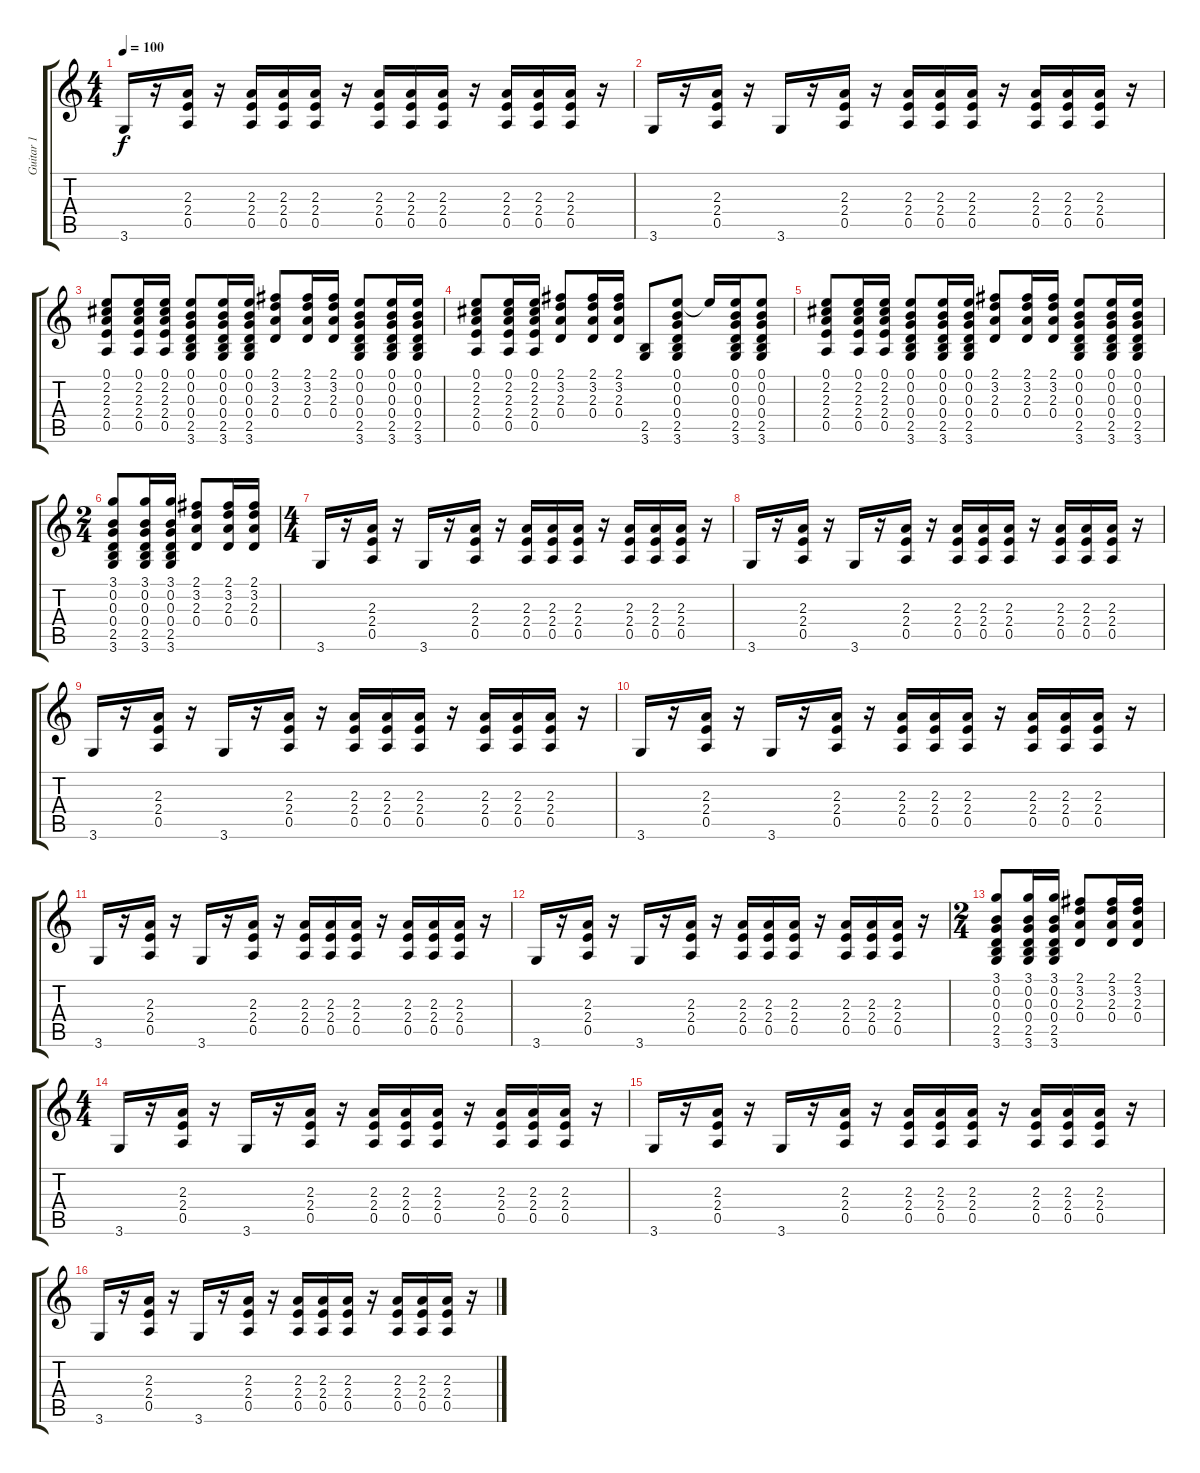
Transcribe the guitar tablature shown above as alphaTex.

\track ("Guitar 1" "Guitar 1") {instrument acousticguitarsteel}
\staff {score tabs}
\tuning (E4 B3 G3 D3 A2 E2) {hide}
\ts (4 4)
\tempo 100
\clef g2
\ks c
3.6.16{dy f} r.16 (2.3 2.4 0.5).16 r.16 (2.3 2.4 0.5).16 (2.3 2.4 0.5).16 (2.3 2.4 0.5).16 r.16 (2.3 2.4 0.5).16 (2.3 2.4 0.5).16 (2.3 2.4 0.5).16 r.16 (2.3 2.4 0.5).16 (2.3 2.4 0.5).16 (2.3 2.4 0.5).16 r.16 |
3.6.16 r.16 (2.3 2.4 0.5).16 r.16 3.6.16 r.16 (2.3 2.4 0.5).16 r.16 (2.3 2.4 0.5).16 (2.3 2.4 0.5).16 (2.3 2.4 0.5).16 r.16 (2.3 2.4 0.5).16 (2.3 2.4 0.5).16 (2.3 2.4 0.5).16 r.16 |
(0.1 2.2 2.3 2.4 0.5).8 (0.1 2.2 2.3 2.4 0.5).16 (0.1 2.2 2.3 2.4 0.5).16 (0.1 0.2 0.3 0.4 2.5 3.6).8 (0.1 0.2 0.3 0.4 2.5 3.6).16 (0.1 0.2 0.3 0.4 2.5 3.6).16 (2.1 3.2 2.3 0.4).8 (2.1 3.2 2.3 0.4).16 (2.1 3.2 2.3 0.4).16 (0.1 0.2 0.3 0.4 2.5 3.6).8 (0.1 0.2 0.3 0.4 2.5 3.6).16 (0.1 0.2 0.3 0.4 2.5 3.6).16 |
(0.1 2.2 2.3 2.4 0.5).8 (0.1 2.2 2.3 2.4 0.5).16 (0.1 2.2 2.3 2.4 0.5).16 (2.1 3.2 2.3 0.4).8 (2.1 3.2 2.3 0.4).16 (2.1 3.2 2.3 0.4).16 (2.5 3.6).8 (0.1 0.2 0.3 0.4 2.5 3.6).8 0.1{t}.16 (0.1 0.2 0.3 0.4 2.5 3.6).16 (0.1 0.2 0.3 0.4 2.5 3.6).8 |
(0.1 2.2 2.3 2.4 0.5).8 (0.1 2.2 2.3 2.4 0.5).16 (0.1 2.2 2.3 2.4 0.5).16 (0.1 0.2 0.3 0.4 2.5 3.6).8 (0.1 0.2 0.3 0.4 2.5 3.6).16 (0.1 0.2 0.3 0.4 2.5 3.6).16 (2.1 3.2 2.3 0.4).8 (2.1 3.2 2.3 0.4).16 (2.1 3.2 2.3 0.4).16 (0.1 0.2 0.3 0.4 2.5 3.6).8 (0.1 0.2 0.3 0.4 2.5 3.6).16 (0.1 0.2 0.3 0.4 2.5 3.6).16 |
\ts (2 4)
(3.1 0.2 0.3 0.4 2.5 3.6).8 (3.1 0.2 0.3 0.4 2.5 3.6).16 (3.1 0.2 0.3 0.4 2.5 3.6).16 (2.1 3.2 2.3 0.4).8 (2.1 3.2 2.3 0.4).16 (2.1 3.2 2.3 0.4).16 |
\ts (4 4)
3.6.16 r.16 (2.3 2.4 0.5).16 r.16 3.6.16 r.16 (2.3 2.4 0.5).16 r.16 (2.3 2.4 0.5).16 (2.3 2.4 0.5).16 (2.3 2.4 0.5).16 r.16 (2.3 2.4 0.5).16 (2.3 2.4 0.5).16 (2.3 2.4 0.5).16 r.16 |
3.6.16 r.16 (2.3 2.4 0.5).16 r.16 3.6.16 r.16 (2.3 2.4 0.5).16 r.16 (2.3 2.4 0.5).16 (2.3 2.4 0.5).16 (2.3 2.4 0.5).16 r.16 (2.3 2.4 0.5).16 (2.3 2.4 0.5).16 (2.3 2.4 0.5).16 r.16 |
3.6.16 r.16 (2.3 2.4 0.5).16 r.16 3.6.16 r.16 (2.3 2.4 0.5).16 r.16 (2.3 2.4 0.5).16 (2.3 2.4 0.5).16 (2.3 2.4 0.5).16 r.16 (2.3 2.4 0.5).16 (2.3 2.4 0.5).16 (2.3 2.4 0.5).16 r.16 |
3.6.16 r.16 (2.3 2.4 0.5).16 r.16 3.6.16 r.16 (2.3 2.4 0.5).16 r.16 (2.3 2.4 0.5).16 (2.3 2.4 0.5).16 (2.3 2.4 0.5).16 r.16 (2.3 2.4 0.5).16 (2.3 2.4 0.5).16 (2.3 2.4 0.5).16 r.16 |
3.6.16 r.16 (2.3 2.4 0.5).16 r.16 3.6.16 r.16 (2.3 2.4 0.5).16 r.16 (2.3 2.4 0.5).16 (2.3 2.4 0.5).16 (2.3 2.4 0.5).16 r.16 (2.3 2.4 0.5).16 (2.3 2.4 0.5).16 (2.3 2.4 0.5).16 r.16 |
3.6.16 r.16 (2.3 2.4 0.5).16 r.16 3.6.16 r.16 (2.3 2.4 0.5).16 r.16 (2.3 2.4 0.5).16 (2.3 2.4 0.5).16 (2.3 2.4 0.5).16 r.16 (2.3 2.4 0.5).16 (2.3 2.4 0.5).16 (2.3 2.4 0.5).16 r.16 |
\ts (2 4)
(3.1 0.2 0.3 0.4 2.5 3.6).8 (3.1 0.2 0.3 0.4 2.5 3.6).16 (3.1 0.2 0.3 0.4 2.5 3.6).16 (2.1 3.2 2.3 0.4).8 (2.1 3.2 2.3 0.4).16 (2.1 3.2 2.3 0.4).16 |
\ts (4 4)
3.6.16 r.16 (2.3 2.4 0.5).16 r.16 3.6.16 r.16 (2.3 2.4 0.5).16 r.16 (2.3 2.4 0.5).16 (2.3 2.4 0.5).16 (2.3 2.4 0.5).16 r.16 (2.3 2.4 0.5).16 (2.3 2.4 0.5).16 (2.3 2.4 0.5).16 r.16 |
3.6.16 r.16 (2.3 2.4 0.5).16 r.16 3.6.16 r.16 (2.3 2.4 0.5).16 r.16 (2.3 2.4 0.5).16 (2.3 2.4 0.5).16 (2.3 2.4 0.5).16 r.16 (2.3 2.4 0.5).16 (2.3 2.4 0.5).16 (2.3 2.4 0.5).16 r.16 |
3.6.16 r.16 (2.3 2.4 0.5).16 r.16 3.6.16 r.16 (2.3 2.4 0.5).16 r.16 (2.3 2.4 0.5).16 (2.3 2.4 0.5).16 (2.3 2.4 0.5).16 r.16 (2.3 2.4 0.5).16 (2.3 2.4 0.5).16 (2.3 2.4 0.5).16 r.16
